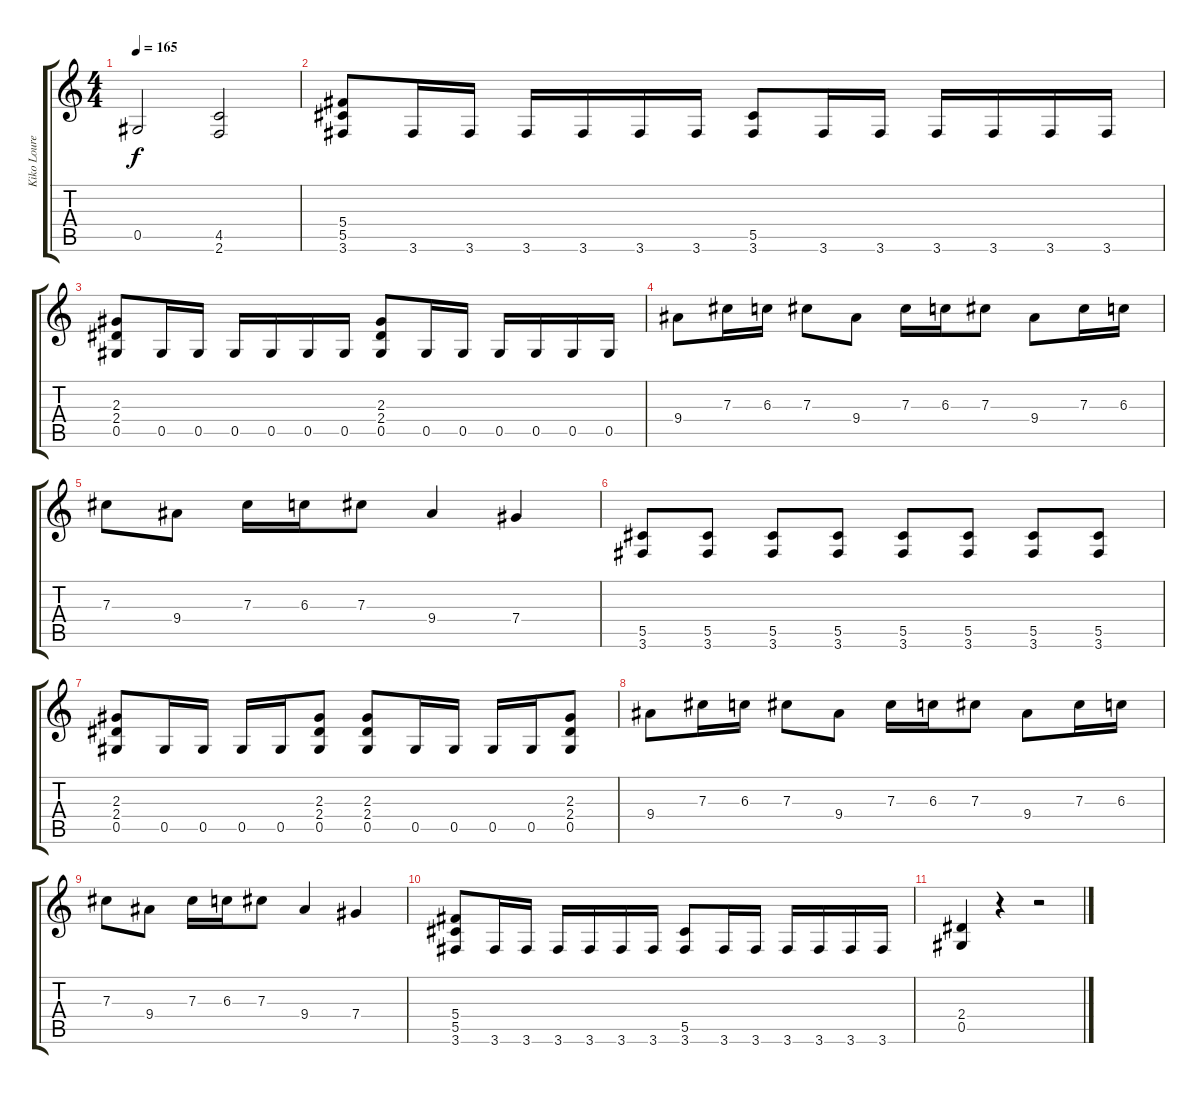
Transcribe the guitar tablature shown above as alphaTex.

\track ("Kiko Loureiro" "Kiko Loure") {instrument distortionguitar}
\staff {score tabs}
\tuning (Eb4 Bb3 Gb3 Db3 Ab2 Eb2) {hide}
\ts (4 4)
\tempo 165
\clef g2
\ks c
0.5.2{dy f} (4.5 2.6).2 |
(5.4 5.5 3.6).8 3.6.16 3.6.16 3.6.16 3.6.16 3.6.16 3.6.16 (5.5 3.6).8 3.6.16 3.6.16 3.6.16 3.6.16 3.6.16 3.6.16 |
(2.3 2.4 0.5).8 0.5.16 0.5.16 0.5.16 0.5.16 0.5.16 0.5.16 (2.3 2.4 0.5).8 0.5.16 0.5.16 0.5.16 0.5.16 0.5.16 0.5.16 |
9.4.8{volume 14} 7.3.16 6.3.16 7.3.8 9.4.8 7.3.16 6.3.16 7.3.8 9.4.8 7.3.16 6.3.16 |
7.3.8 9.4.8 7.3.16 6.3.16 7.3.8 9.4.4 7.4.4 |
(5.5 3.6).8{volume 12} (5.5 3.6).8 (5.5 3.6).8 (5.5 3.6).8 (5.5 3.6).8 (5.5 3.6).8 (5.5 3.6).8 (5.5 3.6).8 |
(2.3 2.4 0.5).8 0.5.16 0.5.16 0.5.16 0.5.16 (2.3 2.4 0.5).8 (2.3 2.4 0.5).8 0.5.16 0.5.16 0.5.16 0.5.16 (2.3 2.4 0.5).8 |
9.4.8{volume 14} 7.3.16 6.3.16 7.3.8 9.4.8 7.3.16 6.3.16 7.3.8 9.4.8 7.3.16 6.3.16 |
7.3.8 9.4.8 7.3.16 6.3.16 7.3.8 9.4.4 7.4.4 |
(5.4 5.5 3.6).8{volume 12} 3.6.16 3.6.16 3.6.16 3.6.16 3.6.16 3.6.16 (5.5 3.6).8 3.6.16 3.6.16 3.6.16 3.6.16 3.6.16 3.6.16 |
(2.4 0.5).4 r.4 r.2
